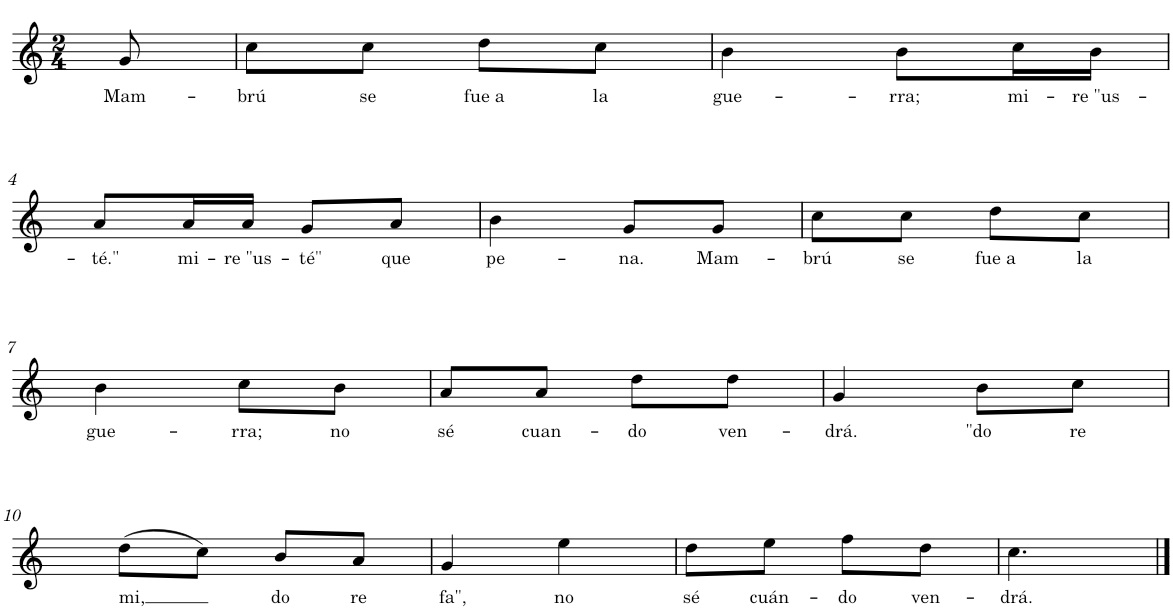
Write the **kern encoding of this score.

**kern	**text
*part1	*part1
*staff1	*staff1
*I"Nylon Guitar	*
*clefG2	*
*Trd7c12	*
*k[]	*
*M2/4	*
=1	=1
!	!LO:LY:b
8g/	Mam-
=2	=2
!	!LO:LY:b
8cc\L	-brú
!	!LO:LY:b
8cc\J	se
!	!LO:LY:b
8dd\L	fue a
!	!LO:LY:b
8cc\J	la
=3	=3
!	!LO:LY:b
4b\	gue-
!	!LO:LY:b
8b\L	-rra;
!	!LO:LY:b
16cc\L	mi-
!	!LO:LY:b
16b\JJ	-re "us-
!!LO:LB:g=z
=4	=4
!	!LO:LY:b
8a/L	-té."
!	!LO:LY:b
16a/L	mi-
!	!LO:LY:b
16a/JJ	-re "us-
!	!LO:LY:b
8g/L	-té"
!	!LO:LY:b
8a/J	que
=5	=5
!	!LO:LY:b
4b\	pe-
!	!LO:LY:b
8g/L	-na.
!	!LO:LY:b
8g/J	Mam-
=6	=6
!	!LO:LY:b
8cc\L	-brú
!	!LO:LY:b
8cc\J	se
!	!LO:LY:b
8dd\L	fue a
!	!LO:LY:b
8cc\J	la
!!LO:LB:g=z
=7	=7
!	!LO:LY:b
4b\	gue-
!	!LO:LY:b
8cc\L	-rra;
!	!LO:LY:b
8b\J	no
=8	=8
!	!LO:LY:b
8a/L	sé
!	!LO:LY:b
8a/J	cuan-
!	!LO:LY:b
8dd\L	-do
!	!LO:LY:b
8dd\J	ven-
=9	=9
!	!LO:LY:b
4g/	-drá.
!	!LO:LY:b
8b\L	"do
!	!LO:LY:b
8cc\J	re
!!LO:LB:g=z
=10	=10
!	!LO:LY:b
(8dd\L	mi,
8cc\J)	.
!	!LO:LY:b
8b/L	do
!	!LO:LY:b
8a/J	re
=11	=11
!	!LO:LY:b
4g/	fa",
!	!LO:LY:b
4ee\	no
=12	=12
!	!LO:LY:b
8dd\L	sé
!	!LO:LY:b
8ee\J	cuán-
!	!LO:LY:b
8ff\L	-do
!	!LO:LY:b
8dd\J	ven-
=13	=13
!	!LO:LY:b
4.cc\	-drá.
==	==
*-	*-
